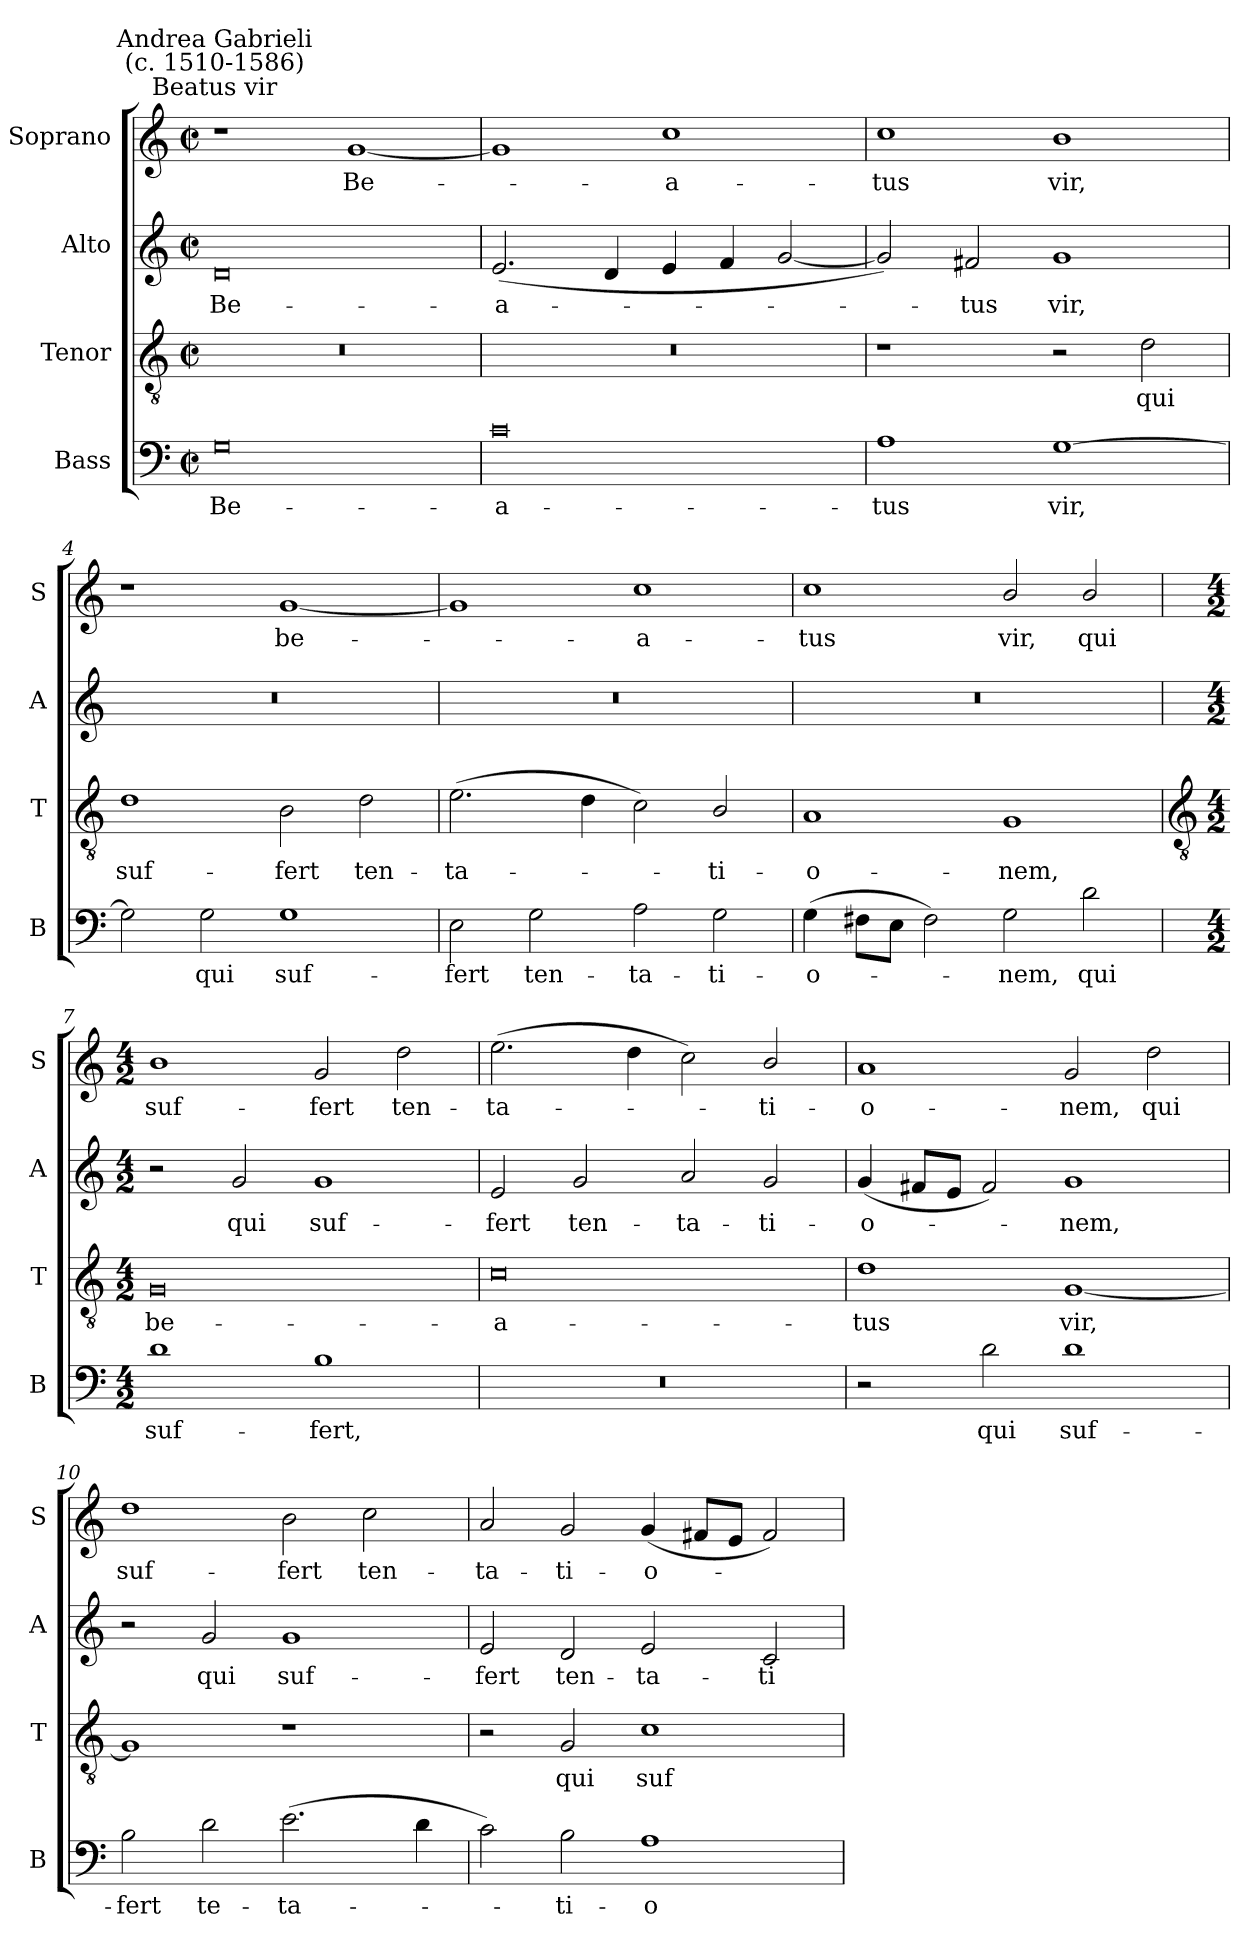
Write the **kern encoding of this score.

**kern	**text	**kern	**text	**kern	**text	**kern	**text
*part4	*part4	*part3	*part3	*part2	*part2	*part1	*part1
*staff4	*staff4	*staff3	*staff3	*staff2	*staff2	*staff1	*staff1
*I"Bass	*	*I"Tenor	*	*I"Alto	*	*I"Soprano	*
*I'B	*	*I'T	*	*I'A	*	*I'S	*
*clefF4	*	*clefGv2	*	*clefG2	*	*clefG2	*
*k[]	*	*k[]	*	*k[]	*	*k[]	*
*C:	*	*C:	*	*C:	*	*C:	*
*M4/2	*	*M4/2	*	*M4/2	*	*M4/2	*
*met(c|)	*	*met(c|)	*	*met(c|)	*	*met(c|)	*
=1	=1	=1	=1	=1	=1	=1	=1
!	!	!	!	!	!	!LO:TX:a:cj:t=Beatus vir	!
!	!	!	!	!	!	!LO:TX:a:cj:t=Andrea Gabrieli\n(c. 1510-1586)	!
!	!LO:LY:b	!	!	!	!LO:LY:b	!	!
0G	Be-	0r	.	0d	Be-	1r	.
!	!	!	!	!	!	!	!LO:LY:b
.	.	.	.	.	.	[1g	Be-
=2	=2	=2	=2	=2	=2	=2	=2
!	!LO:LY:b	!	!	!	!LO:LY:b	!	!
0c	-a-	0r	.	(<2.e	-a-	1g]	.
.	.	.	.	4d	.	.	.
!	!	!	!	!	!	!	!LO:LY:b
.	.	.	.	4e	.	1cc	a-
.	.	.	.	4f	.	.	.
.	.	.	.	[2g	.	.	.
=3	=3	=3	=3	=3	=3	=3	=3
!	!LO:LY:b	!	!	!	!	!	!LO:LY:b
1A	-tus	1r	.	2g])	.	1cc	-tus
!	!	!	!	!	!LO:LY:b	!	!
.	.	.	.	2f#X	tus	.	.
!	!LO:LY:b	!	!	!	!LO:LY:b	!	!LO:LY:b
[1G	vir,	2r	.	1g	vir,	1b	vir,
!	!	!	!LO:LY:b	!	!	!	!
.	.	2d	qui	.	.	.	.
=4	=4	=4	=4	=4	=4	=4	=4
!	!	!	!LO:LY:b	!	!	!	!
2G]	.	1d	suf-	0r	.	1r	.
!	!LO:LY:b	!	!	!	!	!	!
2G	qui	.	.	.	.	.	.
!	!LO:LY:b	!	!LO:LY:b	!	!	!	!LO:LY:b
1G	suf-	2B	-fert	.	.	[1g	be-
!	!	!	!LO:LY:b	!	!	!	!
.	.	2d	ten-	.	.	.	.
=5	=5	=5	=5	=5	=5	=5	=5
!	!LO:LY:b	!	!LO:LY:b	!	!	!	!
2E	-fert	(>2.e	-ta-	0r	.	1g]	.
!	!LO:LY:b	!	!	!	!	!	!
2G	ten-	.	.	.	.	.	.
.	.	4d	.	.	.	.	.
!	!LO:LY:b	!	!	!	!	!	!LO:LY:b
2A	-ta-	2c)	.	.	.	1cc	a-
!	!LO:LY:b	!	!LO:LY:b	!	!	!	!
2G	-ti-	2B/	ti-	.	.	.	.
=6	=6	=6	=6	=6	=6	=6	=6
!	!LO:LY:b	!	!LO:LY:b	!	!	!	!LO:LY:b
(>4G	-o-	1A	-o-	0r	.	1cc	-tus
8F#XL	.	.	.	.	.	.	.
8EJ	.	.	.	.	.	.	.
2F#)	.	.	.	.	.	.	.
!	!LO:LY:b	!	!LO:LY:b	!	!	!	!LO:LY:b
2G	nem,	1G	-nem,	.	.	2b/	vir,
!	!LO:LY:b	!	!	!	!	!	!LO:LY:b
2d	qui	.	.	.	.	2b/	qui
!!LO:LB:g=z
=7	=7	=7	=7	=7	=7	=7	=7
*	*	*clefGv2	*	*	*	*	*
*M4/2	*	*M4/2	*	*M4/2	*	*M4/2	*
!	!LO:LY:b	!	!LO:LY:b	!	!	!	!LO:LY:b
1d	suf-	0G	be-	2r	.	1b	suf-
!	!	!	!	!	!LO:LY:b	!	!
.	.	.	.	2g	qui	.	.
!	!LO:LY:b	!	!	!	!LO:LY:b	!	!LO:LY:b
1B	-fert,	.	.	1g	suf-	2g	-fert
!	!	!	!	!	!	!	!LO:LY:b
.	.	.	.	.	.	2dd	ten-
=8	=8	=8	=8	=8	=8	=8	=8
!	!	!	!LO:LY:b	!	!LO:LY:b	!	!LO:LY:b
0r	.	0c	-a-	2e	-fert	(>2.ee	-ta-
!	!	!	!	!	!LO:LY:b	!	!
.	.	.	.	2g	ten-	.	.
.	.	.	.	.	.	4dd	.
!	!	!	!	!	!LO:LY:b	!	!
.	.	.	.	2a	-ta-	2cc)	.
!	!	!	!	!	!LO:LY:b	!	!LO:LY:b
.	.	.	.	2g	-ti-	2b/	ti-
=9	=9	=9	=9	=9	=9	=9	=9
!	!	!	!LO:LY:b	!	!LO:LY:b	!	!LO:LY:b
2r	.	1d	-tus	(<4g	-o-	1a	-o-
.	.	.	.	8f#XL	.	.	.
.	.	.	.	8eJ	.	.	.
!	!LO:LY:b	!	!	!	!	!	!
2d	qui	.	.	2f#)	.	.	.
!	!LO:LY:b	!	!LO:LY:b	!	!LO:LY:b	!	!LO:LY:b
1d	suf-	[1G	vir,	1g	nem,	2g	-nem,
!	!	!	!	!	!	!	!LO:LY:b
.	.	.	.	.	.	2dd	qui
=10	=10	=10	=10	=10	=10	=10	=10
!	!LO:LY:b	!	!	!	!	!	!LO:LY:b
2B	-fert	1G]	.	2r	.	1dd	suf-
!	!LO:LY:b	!	!	!	!LO:LY:b	!	!
2d	te-	.	.	2g	qui	.	.
!	!LO:LY:b	!	!	!	!LO:LY:b	!	!LO:LY:b
(>2.e	-ta-	1r	.	1g	suf-	2b	-fert
!	!	!	!	!	!	!	!LO:LY:b
.	.	.	.	.	.	2cc	ten-
4d	.	.	.	.	.	.	.
=11	=11	=11	=11	=11	=11	=11	=11
!	!	!	!	!	!LO:LY:b	!	!LO:LY:b
2c)	.	2r	.	2e	-fert	2a	-ta-
!	!LO:LY:b	!	!LO:LY:b	!	!LO:LY:b	!	!LO:LY:b
2B	ti-	2G	qui	2d	ten-	2g	-ti-
!	!LO:LY:b	!	!LO:LY:b	!	!LO:LY:b	!	!LO:LY:b
1A	-o-	1c	suf-	2e	-ta-	(<4g	-o-
.	.	.	.	.	.	8f#XL	.
.	.	.	.	.	.	8eJ	.
!	!	!	!	!	!LO:LY:b	!	!
.	.	.	.	2c	-ti-	2f#)	.
=	=	=	=	=	=	=	=
*-	*-	*-	*-	*-	*-	*-	*-
